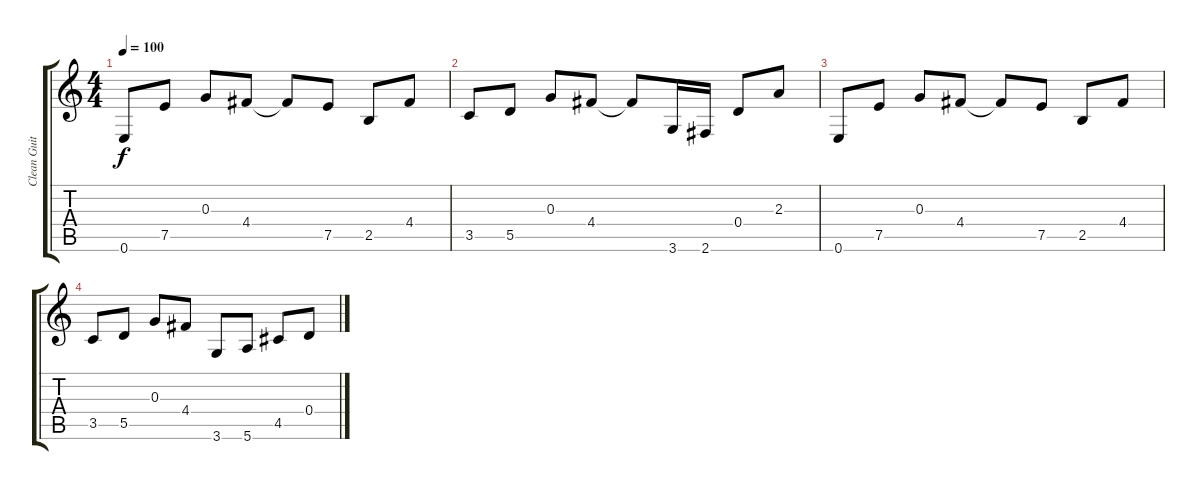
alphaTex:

\track ("Clean Guitar 1" "Clean Guit") {instrument acousticguitarnylon}
\staff {score tabs}
\tuning (E4 B3 G3 D3 A2 E2) {hide}
\ts (4 4)
\tempo 100
\clef g2
\ks c
0.6.8{dy f} 7.5.8 0.3.8 4.4.8 4.4{t}.8 7.5.8 2.5.8 4.4.8 |
3.5.8 5.5.8 0.3.8 4.4.8 4.4{t}.8 3.6.16 2.6.16 0.4.8 2.3.8 |
0.6.8 7.5.8 0.3.8 4.4.8 4.4{t}.8 7.5.8 2.5.8 4.4.8 |
3.5.8 5.5.8 0.3.8 4.4.8 3.6.8 5.6.8 4.5.8 0.4.8
